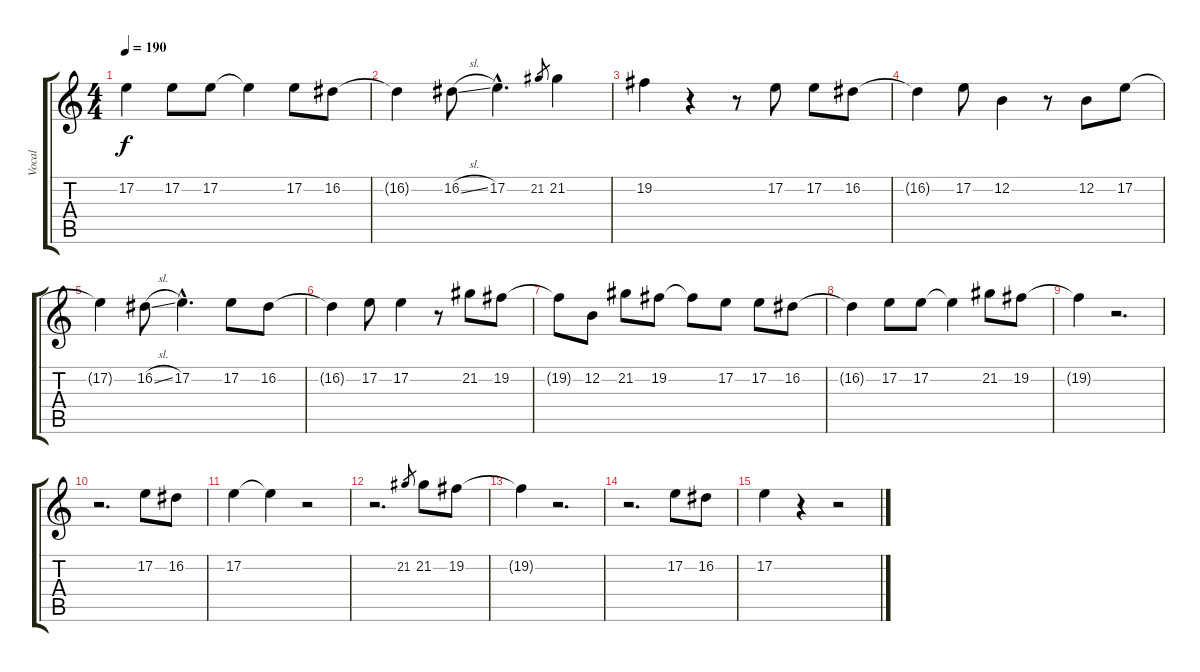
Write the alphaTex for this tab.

\track ("Vocal" "Vocal") {instrument bassoon}
\staff {score tabs}
\tuning (E4 B3 G3 D3 A2 E2) {hide}
\ts (4 4)
\tempo 190
\clef g2
\ks c
17.2{t}.4{dy f} 17.2.8 17.2.8 17.2{t}.4 17.2.8 16.2.8 |
16.2{t}.4 16.2{sl}.8 17.2{hac}.4{d} 21.2.8{gr} 21.2.4 |
19.2.4 r.4 r.8 17.2.8 17.2.8 16.2.8 |
16.2{t}.4 17.2.8 12.2.4 r.8 12.2.8 17.2.8 |
17.2{t}.4 16.2{sl}.8 17.2{hac}.4{d} 17.2.8 16.2.8 |
16.2{t}.4 17.2.8 17.2.4 r.8 21.2.8 19.2.8 |
19.2{t}.8 12.2.8 21.2.8 19.2.8 19.2{t}.8 17.2.8 17.2.8 16.2.8 |
16.2{t}.4 17.2.8 17.2.8 17.2{t}.4 21.2.8 19.2.8 |
19.2{t}.4 r.2{d} |
r.2{d} 17.2.8 16.2.8 |
17.2.4 17.2{t}.4 r.2 |
r.2{d} 21.2.8{gr} 21.2.8 19.2.8 |
19.2{t}.4 r.2{d} |
r.2{d} 17.2.8 16.2.8 |
17.2.4 r.4 r.2
